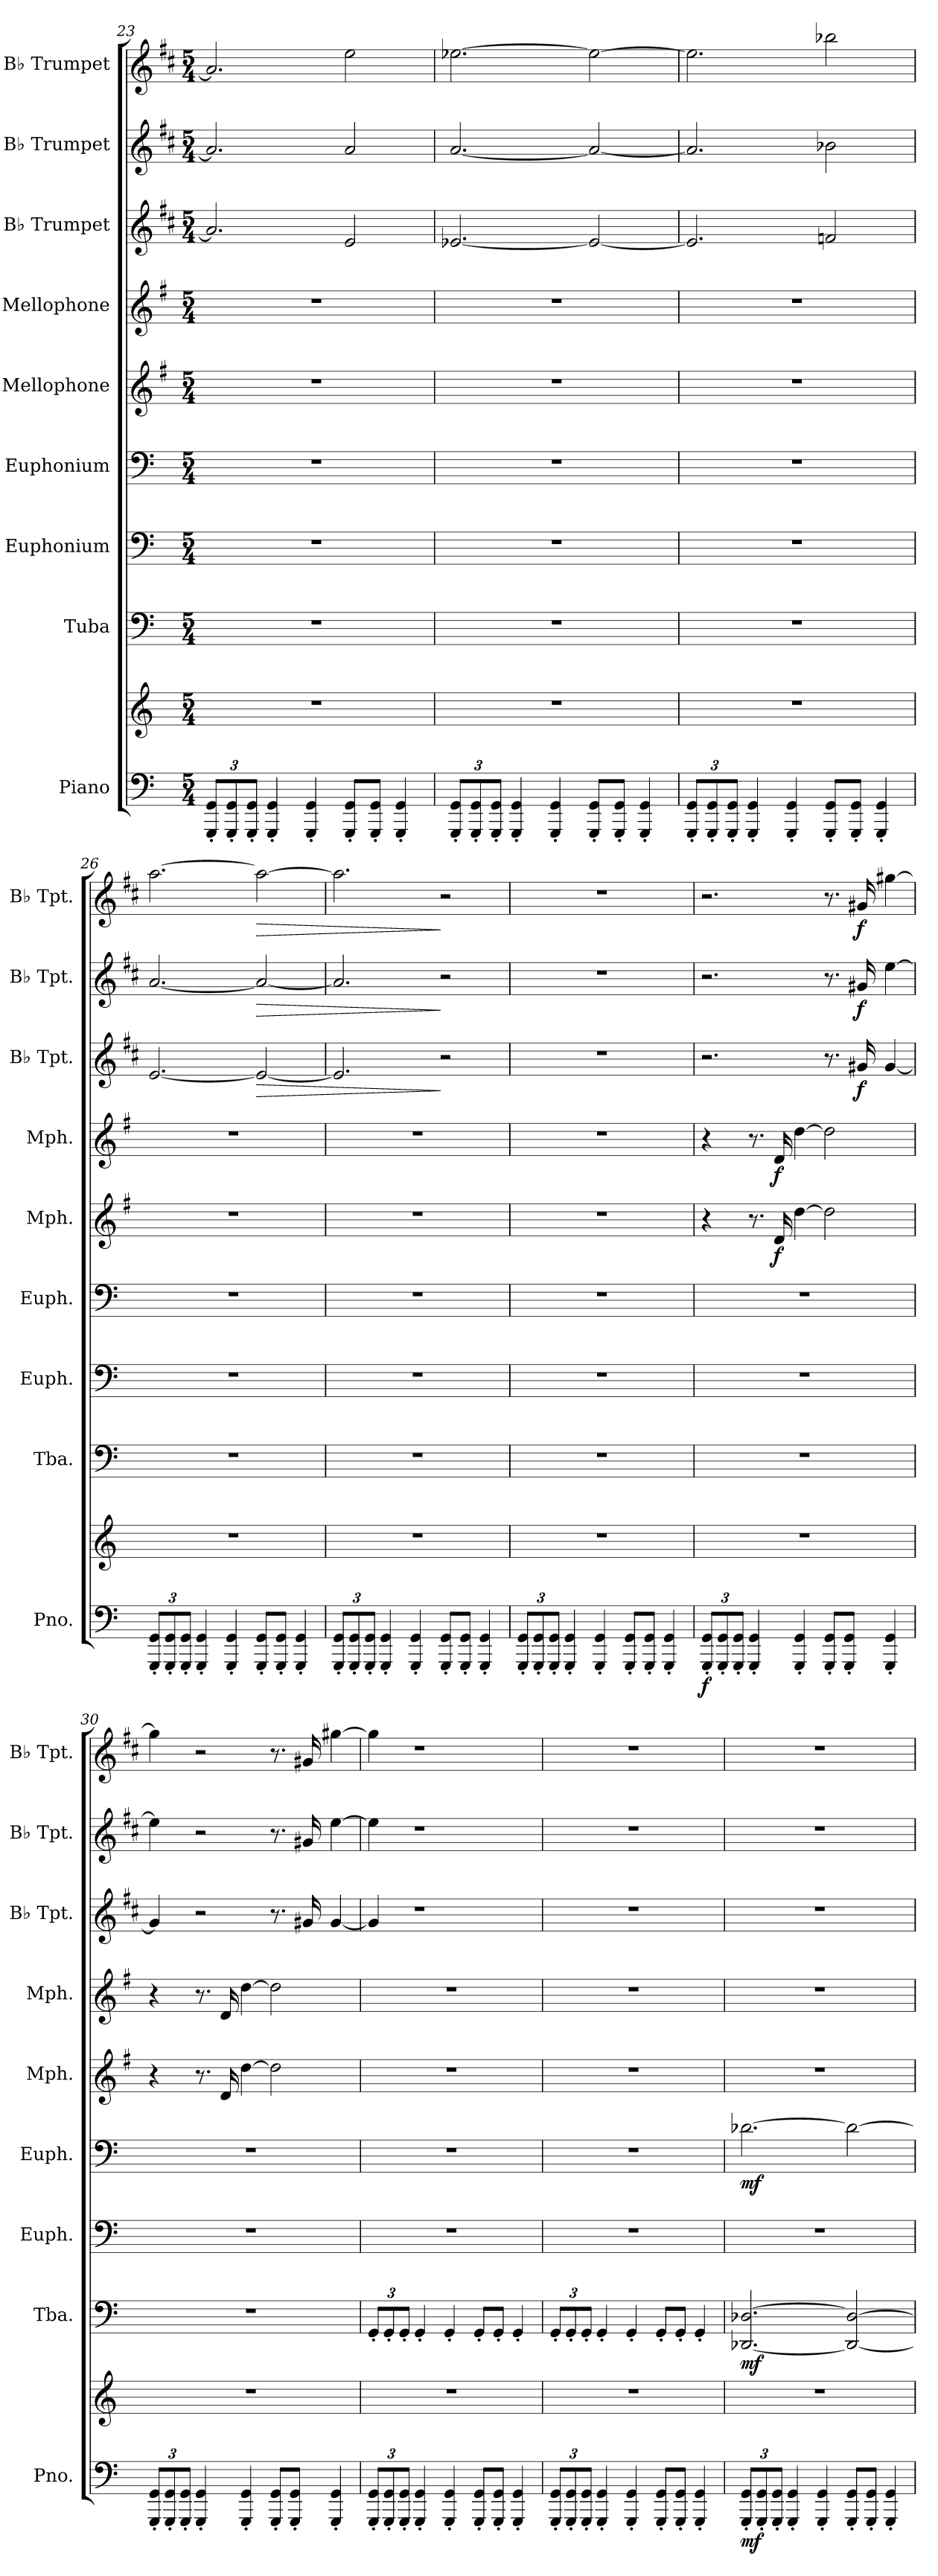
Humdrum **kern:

**kern	**kern	**dynam	**kern	**dynam	**kern	**kern	**dynam	**kern	**dynam	**kern	**dynam	**kern	**dynam	**kern	**dynam	**kern	**dynam
*part9	*part9	*part9	*part8	*part8	*part7	*part6	*part6	*part5	*part5	*part4	*part4	*part3	*part3	*part2	*part2	*part1	*part1
*staff10	*staff9	*staff9/10	*staff8	*staff8	*staff7	*staff6	*staff6	*staff5	*staff5	*staff4	*staff4	*staff3	*staff3	*staff2	*staff2	*staff1	*staff1
*I"Piano	*	*	*I"Tuba	*	*I"Euphonium	*I"Euphonium	*	*I"Mellophone	*	*I"Mellophone	*	*I"B♭ Trumpet	*	*I"B♭ Trumpet	*	*I"B♭ Trumpet	*
*I'Pno.	*	*	*I'Tba.	*	*I'Euph.	*I'Euph.	*	*I'Mph.	*	*I'Mph.	*	*I'B♭ Tpt.	*	*I'B♭ Tpt.	*	*I'B♭ Tpt.	*
*clefF4	*clefG2	*	*clefF4	*	*clefF4	*clefF4	*	*clefG2	*	*clefG2	*	*clefG2	*	*clefG2	*	*clefG2	*
*	*	*	*	*	*	*	*	*ITrd4c7	*	*ITrd4c7	*	*ITrd1c2	*	*ITrd1c2	*	*ITrd1c2	*
*k[]	*k[]	*	*k[]	*	*k[]	*k[]	*	*k[]	*	*k[]	*	*k[]	*	*k[]	*	*k[]	*
*M5/4	*M5/4	*	*M5/4	*	*M5/4	*M5/4	*	*M5/4	*	*M5/4	*	*M5/4	*	*M5/4	*	*M5/4	*
*Xbrackettup	*	*	*	*	*	*	*	*	*	*	*	*	*	*	*	*	*
=23	=23	=23	=23	=23	=23	=23	=23	=23	=23	=23	=23	=23	=23	=23	=23	=23	=23
12GGG/' 12GG/'L	4%5r	.	4%5r	.	4%5r	4%5r	.	4%5r	.	4%5r	.	2.g/]	.	2.g/]	.	2.g/]	.
12GGG/' 12GG/'	.	.	.	.	.	.	.	.	.	.	.	.	.	.	.	.	.
12GGG/' 12GG/'J	.	.	.	.	.	.	.	.	.	.	.	.	.	.	.	.	.
4GGG/' 4GG/'	.	.	.	.	.	.	.	.	.	.	.	.	.	.	.	.	.
4GGG/' 4GG/'	.	.	.	.	.	.	.	.	.	.	.	.	.	.	.	.	.
8GGG/' 8GG/'L	.	.	.	.	.	.	.	.	.	.	.	2d/	.	2g/	.	2dd\	.
8GGG/' 8GG/'J	.	.	.	.	.	.	.	.	.	.	.	.	.	.	.	.	.
4GGG/' 4GG/'	.	.	.	.	.	.	.	.	.	.	.	.	.	.	.	.	.
=24	=24	=24	=24	=24	=24	=24	=24	=24	=24	=24	=24	=24	=24	=24	=24	=24	=24
12GGG/' 12GG/'L	4%5r	.	4%5r	.	4%5r	4%5r	.	4%5r	.	4%5r	.	[2.d-X/	.	[2.g/	.	[2.dd-X\	.
12GGG/' 12GG/'	.	.	.	.	.	.	.	.	.	.	.	.	.	.	.	.	.
12GGG/' 12GG/'J	.	.	.	.	.	.	.	.	.	.	.	.	.	.	.	.	.
4GGG/' 4GG/'	.	.	.	.	.	.	.	.	.	.	.	.	.	.	.	.	.
4GGG/' 4GG/'	.	.	.	.	.	.	.	.	.	.	.	.	.	.	.	.	.
8GGG/' 8GG/'L	.	.	.	.	.	.	.	.	.	.	.	2d-/_	.	2g/_	.	2dd-\_	.
8GGG/' 8GG/'J	.	.	.	.	.	.	.	.	.	.	.	.	.	.	.	.	.
4GGG/' 4GG/'	.	.	.	.	.	.	.	.	.	.	.	.	.	.	.	.	.
!!LO:PB:g=z
=25	=25	=25	=25	=25	=25	=25	=25	=25	=25	=25	=25	=25	=25	=25	=25	=25	=25
12GGG/' 12GG/'L	4%5r	.	4%5r	.	4%5r	4%5r	.	4%5r	.	4%5r	.	2.d-/]	.	2.g/]	.	2.dd-\]	.
12GGG/' 12GG/'	.	.	.	.	.	.	.	.	.	.	.	.	.	.	.	.	.
12GGG/' 12GG/'J	.	.	.	.	.	.	.	.	.	.	.	.	.	.	.	.	.
4GGG/' 4GG/'	.	.	.	.	.	.	.	.	.	.	.	.	.	.	.	.	.
4GGG/' 4GG/'	.	.	.	.	.	.	.	.	.	.	.	.	.	.	.	.	.
8GGG/' 8GG/'L	.	.	.	.	.	.	.	.	.	.	.	2e-X/	.	2a-X\	.	2aa-X\	.
8GGG/' 8GG/'J	.	.	.	.	.	.	.	.	.	.	.	.	.	.	.	.	.
4GGG/' 4GG/'	.	.	.	.	.	.	.	.	.	.	.	.	.	.	.	.	.
=26	=26	=26	=26	=26	=26	=26	=26	=26	=26	=26	=26	=26	=26	=26	=26	=26	=26
12GGG/' 12GG/'L	4%5r	.	4%5r	.	4%5r	4%5r	.	4%5r	.	4%5r	.	[2.d/	.	[2.g/	.	[2.gg\	.
12GGG/' 12GG/'	.	.	.	.	.	.	.	.	.	.	.	.	.	.	.	.	.
12GGG/' 12GG/'J	.	.	.	.	.	.	.	.	.	.	.	.	.	.	.	.	.
4GGG/' 4GG/'	.	.	.	.	.	.	.	.	.	.	.	.	.	.	.	.	.
4GGG/' 4GG/'	.	.	.	.	.	.	.	.	.	.	.	.	.	.	.	.	.
!	!	!	!	!	!	!	!	!	!	!	!	!	!LO:HP:b	!	!LO:HP:b	!	!LO:HP:b
8GGG/' 8GG/'L	.	.	.	.	.	.	.	.	.	.	.	2d/_	>	2g/_	>	2gg\_	>
8GGG/' 8GG/'J	.	.	.	.	.	.	.	.	.	.	.	.	.	.	.	.	.
4GGG/' 4GG/'	.	.	.	.	.	.	.	.	.	.	.	.	.	.	.	.	.
=27	=27	=27	=27	=27	=27	=27	=27	=27	=27	=27	=27	=27	=27	=27	=27	=27	=27
12GGG/' 12GG/'L	4%5r	.	4%5r	.	4%5r	4%5r	.	4%5r	.	4%5r	.	2.d/]	.	2.g/]	.	2.gg\]	.
12GGG/' 12GG/'	.	.	.	.	.	.	.	.	.	.	.	.	.	.	.	.	.
12GGG/' 12GG/'J	.	.	.	.	.	.	.	.	.	.	.	.	.	.	.	.	.
4GGG/' 4GG/'	.	.	.	.	.	.	.	.	.	.	.	.	.	.	.	.	.
4GGG/' 4GG/'	.	.	.	.	.	.	.	.	.	.	.	.	.	.	.	.	.
8GGG/' 8GG/'L	.	.	.	.	.	.	.	.	.	.	.	2r	]	2r	]	2r	]
8GGG/' 8GG/'J	.	.	.	.	.	.	.	.	.	.	.	.	.	.	.	.	.
4GGG/' 4GG/'	.	.	.	.	.	.	.	.	.	.	.	.	.	.	.	.	.
!!LO:PB:g=z
=28	=28	=28	=28	=28	=28	=28	=28	=28	=28	=28	=28	=28	=28	=28	=28	=28	=28
12GGG/' 12GG/'L	4%5r	.	4%5r	.	4%5r	4%5r	.	4%5r	.	4%5r	.	4%5r	.	4%5r	.	4%5r	.
12GGG/' 12GG/'	.	.	.	.	.	.	.	.	.	.	.	.	.	.	.	.	.
12GGG/' 12GG/'J	.	.	.	.	.	.	.	.	.	.	.	.	.	.	.	.	.
4GGG/' 4GG/'	.	.	.	.	.	.	.	.	.	.	.	.	.	.	.	.	.
4GGG/' 4GG/'	.	.	.	.	.	.	.	.	.	.	.	.	.	.	.	.	.
8GGG/' 8GG/'L	.	.	.	.	.	.	.	.	.	.	.	.	.	.	.	.	.
8GGG/' 8GG/'J	.	.	.	.	.	.	.	.	.	.	.	.	.	.	.	.	.
4GGG/' 4GG/'	.	.	.	.	.	.	.	.	.	.	.	.	.	.	.	.	.
=29	=29	=29	=29	=29	=29	=29	=29	=29	=29	=29	=29	=29	=29	=29	=29	=29	=29
!	!	!LO:DY:b=2	!	!	!	!	!	!	!	!	!	!	!	!	!	!	!
12GGG/' 12GG/'L	4%5r	f	4%5r	.	4%5r	4%5r	.	4r	.	4r	.	2.r	.	2.r	.	2.r	.
12GGG/' 12GG/'	.	.	.	.	.	.	.	.	.	.	.	.	.	.	.	.	.
12GGG/' 12GG/'J	.	.	.	.	.	.	.	.	.	.	.	.	.	.	.	.	.
4GGG/' 4GG/'	.	.	.	.	.	.	.	8.r	.	8.r	.	.	.	.	.	.	.
!	!	!	!	!	!	!	!	!	!LO:DY:b	!	!LO:DY:b	!	!	!	!	!	!
.	.	.	.	.	.	.	.	16G/	f	16G/	f	.	.	.	.	.	.
4GGG/' 4GG/'	.	.	.	.	.	.	.	[4g\	.	[4g\	.	.	.	.	.	.	.
8GGG/' 8GG/'L	.	.	.	.	.	.	.	2g\]	.	2g\]	.	8.r	.	8.r	.	8.r	.
8GGG/' 8GG/'J	.	.	.	.	.	.	.	.	.	.	.	.	.	.	.	.	.
!	!	!	!	!	!	!	!	!	!	!	!	!	!LO:DY:b	!	!LO:DY:b	!	!LO:DY:b
.	.	.	.	.	.	.	.	.	.	.	.	16f#X/	f	16f#X/	f	16f#X/	f
4GGG/' 4GG/'	.	.	.	.	.	.	.	.	.	.	.	[4f#/	.	[4dd\	.	[4ff#X\	.
=30	=30	=30	=30	=30	=30	=30	=30	=30	=30	=30	=30	=30	=30	=30	=30	=30	=30
12GGG/' 12GG/'L	4%5r	.	4%5r	.	4%5r	4%5r	.	4r	.	4r	.	4f#/]	.	4dd\]	.	4ff#\]	.
12GGG/' 12GG/'	.	.	.	.	.	.	.	.	.	.	.	.	.	.	.	.	.
12GGG/' 12GG/'J	.	.	.	.	.	.	.	.	.	.	.	.	.	.	.	.	.
4GGG/' 4GG/'	.	.	.	.	.	.	.	8.r	.	8.r	.	2r	.	2r	.	2r	.
.	.	.	.	.	.	.	.	16G/	.	16G/	.	.	.	.	.	.	.
4GGG/' 4GG/'	.	.	.	.	.	.	.	[4g\	.	[4g\	.	.	.	.	.	.	.
8GGG/' 8GG/'L	.	.	.	.	.	.	.	2g\]	.	2g\]	.	8.r	.	8.r	.	8.r	.
8GGG/' 8GG/'J	.	.	.	.	.	.	.	.	.	.	.	.	.	.	.	.	.
.	.	.	.	.	.	.	.	.	.	.	.	16f#X/	.	16f#X/	.	16f#X/	.
4GGG/' 4GG/'	.	.	.	.	.	.	.	.	.	.	.	[4f#/	.	[4dd\	.	[4ff#X\	.
!!LO:PB:g=z
=31	=31	=31	=31	=31	=31	=31	=31	=31	=31	=31	=31	=31	=31	=31	=31	=31	=31
*	*	*	*Xbrackettup	*	*	*	*	*	*	*	*	*	*	*	*	*	*
12GGG/' 12GG/'L	4%5r	.	12GG'/L	.	4%5r	4%5r	.	4%5r	.	4%5r	.	4f#/]	.	4dd\]	.	4ff#\]	.
12GGG/' 12GG/'	.	.	12GG'/	.	.	.	.	.	.	.	.	.	.	.	.	.	.
12GGG/' 12GG/'J	.	.	12GG'/J	.	.	.	.	.	.	.	.	.	.	.	.	.	.
4GGG/' 4GG/'	.	.	4GG'/	.	.	.	.	.	.	.	.	1r	.	1r	.	1r	.
4GGG/' 4GG/'	.	.	4GG'/	.	.	.	.	.	.	.	.	.	.	.	.	.	.
8GGG/' 8GG/'L	.	.	8GG'/L	.	.	.	.	.	.	.	.	.	.	.	.	.	.
8GGG/' 8GG/'J	.	.	8GG'/J	.	.	.	.	.	.	.	.	.	.	.	.	.	.
4GGG/' 4GG/'	.	.	4GG'/	.	.	.	.	.	.	.	.	.	.	.	.	.	.
=32	=32	=32	=32	=32	=32	=32	=32	=32	=32	=32	=32	=32	=32	=32	=32	=32	=32
12GGG/' 12GG/'L	4%5r	.	12GG'/L	.	4%5r	4%5r	.	4%5r	.	4%5r	.	4%5r	.	4%5r	.	4%5r	.
12GGG/' 12GG/'	.	.	12GG'/	.	.	.	.	.	.	.	.	.	.	.	.	.	.
12GGG/' 12GG/'J	.	.	12GG'/J	.	.	.	.	.	.	.	.	.	.	.	.	.	.
4GGG/' 4GG/'	.	.	4GG'/	.	.	.	.	.	.	.	.	.	.	.	.	.	.
4GGG/' 4GG/'	.	.	4GG'/	.	.	.	.	.	.	.	.	.	.	.	.	.	.
8GGG/' 8GG/'L	.	.	8GG'/L	.	.	.	.	.	.	.	.	.	.	.	.	.	.
8GGG/' 8GG/'J	.	.	8GG'/J	.	.	.	.	.	.	.	.	.	.	.	.	.	.
4GGG/' 4GG/'	.	.	4GG'/	.	.	.	.	.	.	.	.	.	.	.	.	.	.
=33	=33	=33	=33	=33	=33	=33	=33	=33	=33	=33	=33	=33	=33	=33	=33	=33	=33
!	!	!LO:DY:b=2	!	!LO:DY:b	!	!	!LO:DY:b	!	!	!	!	!	!	!	!	!	!
12GGG/' 12GG/'L	4%5r	mf	[2.DD-X/ [2.D-X/	mf	4%5r	[2.d-X\	mf	4%5r	.	4%5r	.	4%5r	.	4%5r	.	4%5r	.
12GGG/' 12GG/'	.	.	.	.	.	.	.	.	.	.	.	.	.	.	.	.	.
12GGG/' 12GG/'J	.	.	.	.	.	.	.	.	.	.	.	.	.	.	.	.	.
4GGG/' 4GG/'	.	.	.	.	.	.	.	.	.	.	.	.	.	.	.	.	.
4GGG/' 4GG/'	.	.	.	.	.	.	.	.	.	.	.	.	.	.	.	.	.
8GGG/' 8GG/'L	.	.	2DD-/_ 2D-/_	.	.	2d-\_	.	.	.	.	.	.	.	.	.	.	.
8GGG/' 8GG/'J	.	.	.	.	.	.	.	.	.	.	.	.	.	.	.	.	.
4GGG/' 4GG/'	.	.	.	.	.	.	.	.	.	.	.	.	.	.	.	.	.
=	=	=	=	=	=	=	=	=	=	=	=	=	=	=	=	=	=
*-	*-	*-	*-	*-	*-	*-	*-	*-	*-	*-	*-	*-	*-	*-	*-	*-	*-
